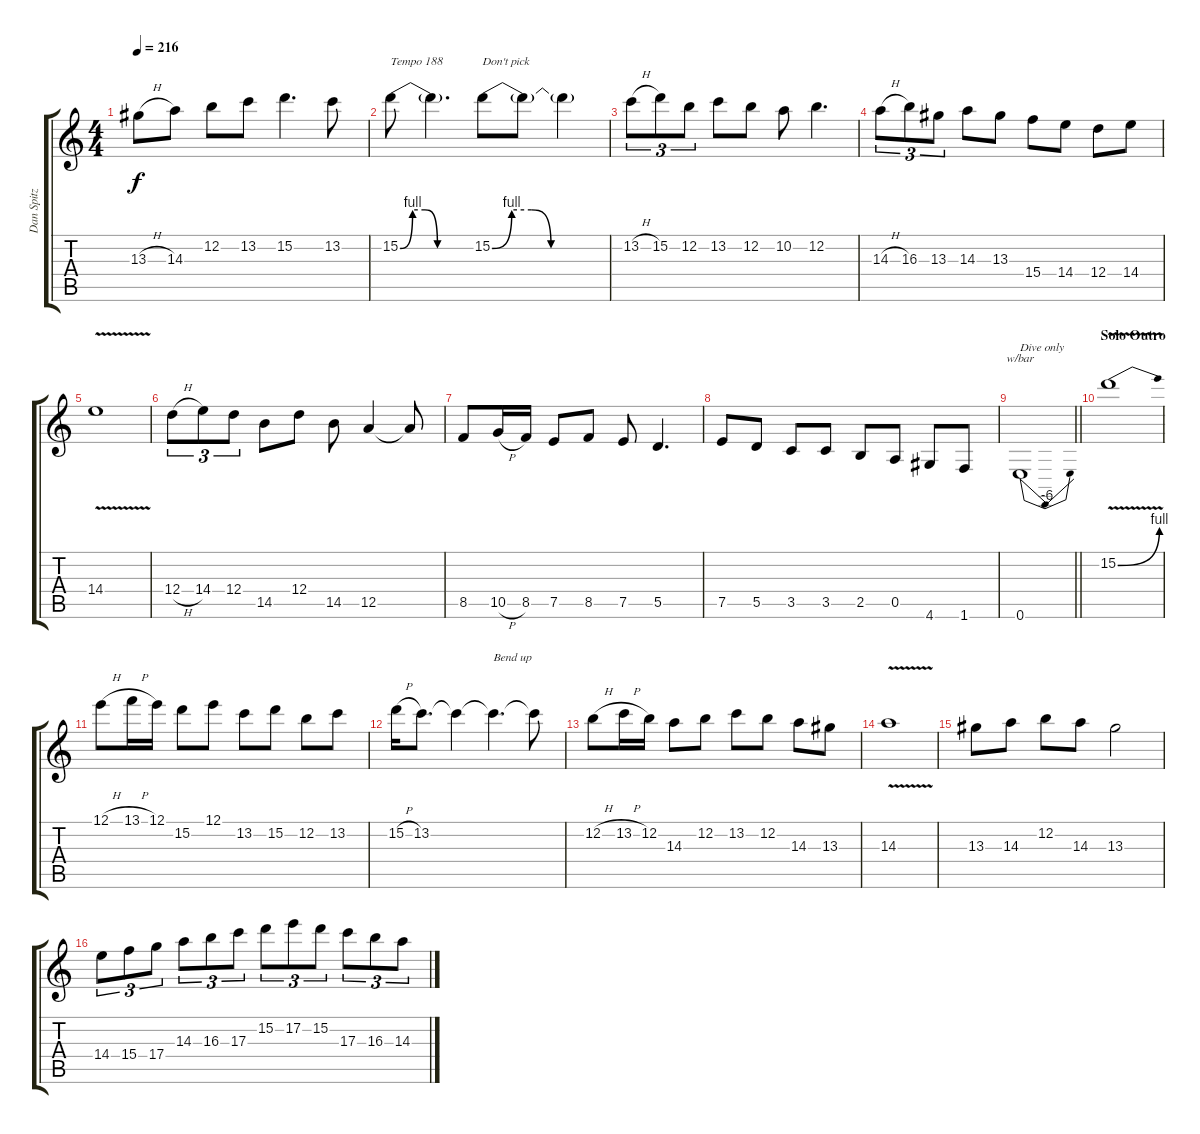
\track ("Dan Spitz" "Dan Spitz") {instrument distortionguitar}
\staff {score tabs}
\tuning (E4 B3 G3 D3 A2 E2) {hide}
\ts (4 4)
\tempo 216
\clef g2
\ks c
13.3{h}.8{dy f} 14.3.8 12.2.8 13.2.8 15.2.4{d} 13.2.8 |
15.2{be (custom 0 0 10 4 20 4 30 0 60 0)}.8{txt "Tempo 188"} 15.2{t}.4{d} 15.2{be (custom 0 0 10 4 20 4 30 0 60 0)}.8{txt "Don't pick"} 15.2{t}.8 15.2{t}.4 |
13.2{h}.8{tu (3 2)} 15.2.8{tu (3 2)} 12.2.8{tu (3 2)} 13.2.8 12.2.8 10.2.8 12.2.4{d} |
14.3{h}.8{tu (3 2)} 16.3.8{tu (3 2)} 13.3.8{tu (3 2)} 14.3.8 13.3.8 15.4.8 14.4.8 12.4.8 14.4.8 |
14.4{v}.1 |
12.4{h}.8{tu (3 2)} 14.4.8{tu (3 2)} 12.4.8{tu (3 2)} 14.5.8 12.4.8 14.5.8 12.5.4 12.5{t}.8 |
8.5.8 10.5{h}.16 8.5.16 7.5.8 8.5.8 7.5.8 5.5.4{d} |
7.5.8 5.5.8 3.5.8 3.5.8 2.5.8 0.5.8 4.6.8 1.6.8 |
\barLineRight lightlight
0.6.1{tbe (dip default 0 0 30 -24 60 0) txt "Dive only"} |
\section ("" "Solo Outro")
15.2{be (bend 0 0 60 4) v}.1 |
12.1{h}.8 13.1{h}.16 12.1.16 15.2.8 12.1.8 13.2.8 15.2.8 12.2.8 13.2.8 |
15.2{h}.16 13.2.8{d} 13.2{t}.4 13.2{t}.4{d txt "Bend up"} 13.2{t}.8 |
12.2{h}.8 13.2{h}.16 12.2.16 14.3.8 12.2.8 13.2.8 12.2.8 14.3.8 13.3.8 |
14.3{v}.1 |
13.3.8 14.3.8 12.2.8 14.3.8 13.3.2 |
14.4.8{tu (3 2)} 15.4.8{tu (3 2)} 17.4.8{tu (3 2)} 14.3.8{tu (3 2)} 16.3.8{tu (3 2)} 17.3.8{tu (3 2)} 15.2.8{tu (3 2)} 17.2.8{tu (3 2)} 15.2.8{tu (3 2)} 17.3.8{tu (3 2)} 16.3.8{tu (3 2)} 14.3.8{tu (3 2)}
